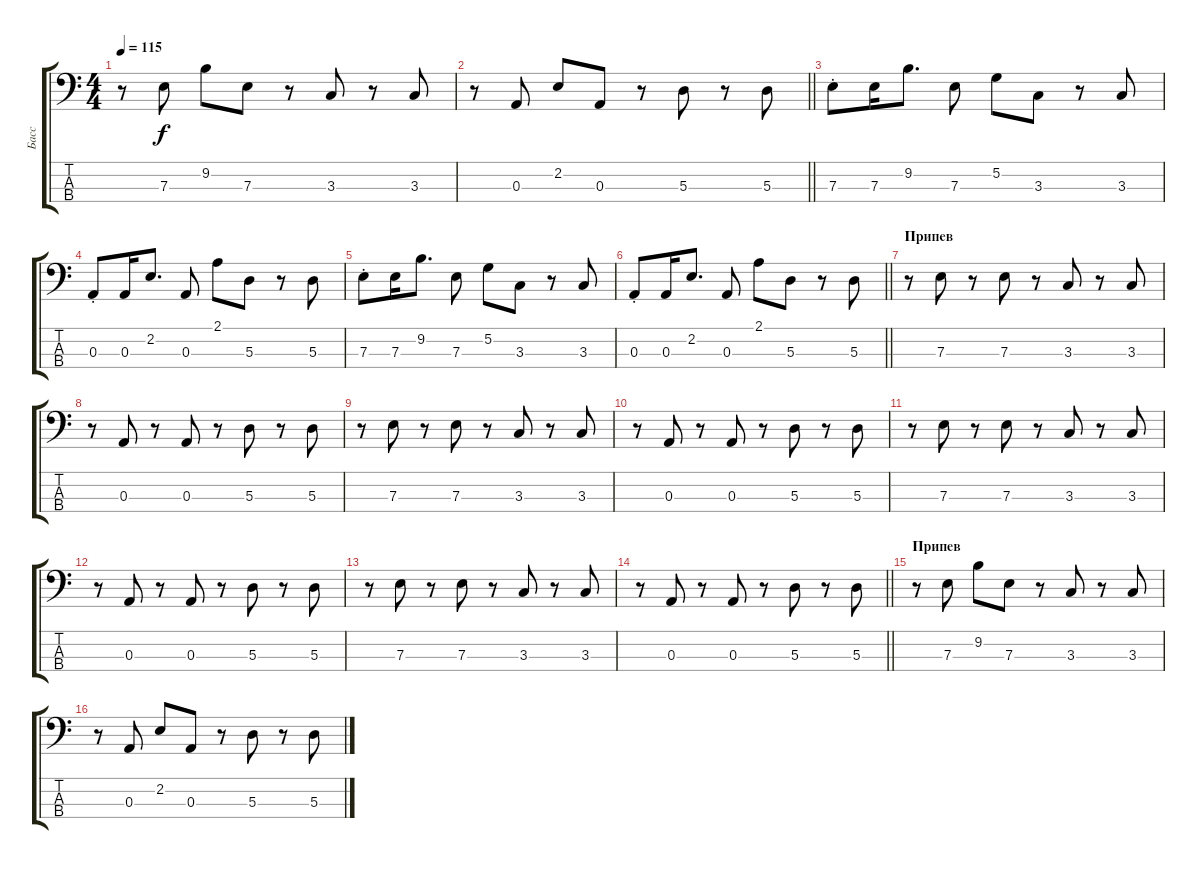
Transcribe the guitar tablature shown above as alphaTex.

\track ("Басс" "Басс") {instrument synthbass2}
\staff {score tabs}
\tuning (G2 D2 A1 E1) {hide}
\ts (4 4)
\tempo 115
\clef f4
\ks c
r.8{dy f} 7.3.8 9.2.8 7.3.8 r.8 3.3.8 r.8 3.3.8 |
\barLineRight lightlight
r.8 0.3.8 2.2.8 0.3.8 r.8 5.3.8 r.8 5.3.8 |
7.3{st}.8 7.3.16 9.2.8{d} 7.3.8 5.2.8 3.3.8 r.8 3.3.8 |
0.3{st}.8 0.3.16 2.2.8{d} 0.3.8 2.1.8 5.3.8 r.8 5.3.8 |
7.3{st}.8 7.3.16 9.2.8{d} 7.3.8 5.2.8 3.3.8 r.8 3.3.8 |
\barLineRight lightlight
0.3{st}.8 0.3.16 2.2.8{d} 0.3.8 2.1.8 5.3.8 r.8 5.3.8 |
\section ("" "Припев")
r.8 7.3.8 r.8 7.3.8 r.8 3.3.8 r.8 3.3.8 |
r.8 0.3.8 r.8 0.3.8 r.8 5.3.8 r.8 5.3.8 |
r.8 7.3.8 r.8 7.3.8 r.8 3.3.8 r.8 3.3.8 |
r.8 0.3.8 r.8 0.3.8 r.8 5.3.8 r.8 5.3.8 |
r.8 7.3.8 r.8 7.3.8 r.8 3.3.8 r.8 3.3.8 |
r.8 0.3.8 r.8 0.3.8 r.8 5.3.8 r.8 5.3.8 |
r.8 7.3.8 r.8 7.3.8 r.8 3.3.8 r.8 3.3.8 |
\barLineRight lightlight
r.8 0.3.8 r.8 0.3.8 r.8 5.3.8 r.8 5.3.8 |
\section ("" "Припев")
r.8 7.3.8 9.2.8 7.3.8 r.8 3.3.8 r.8 3.3.8 |
r.8 0.3.8 2.2.8 0.3.8 r.8 5.3.8 r.8 5.3.8
